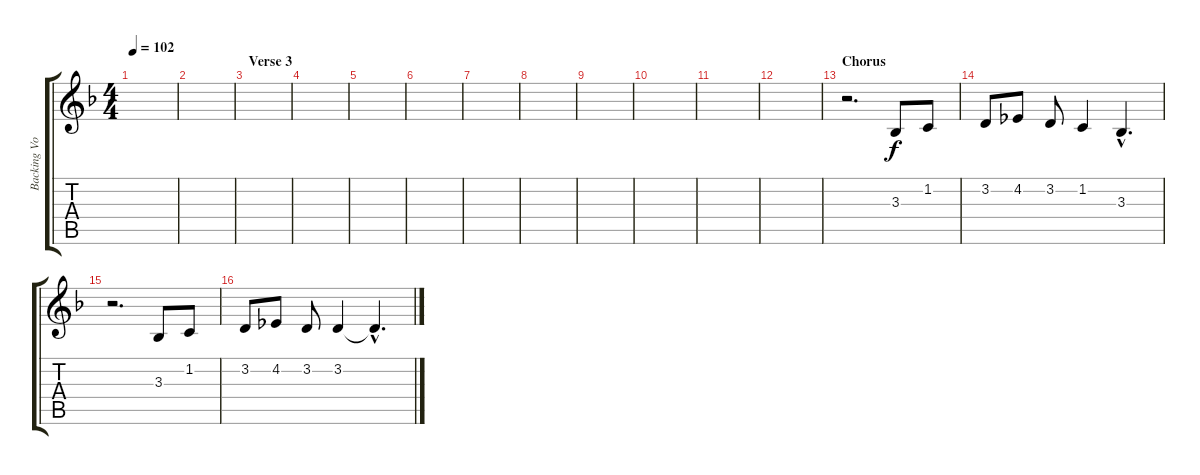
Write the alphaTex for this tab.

\track ("Backing Vocals" "Backing Vo") {instrument synthstrings2}
\staff {score tabs}
\tuning (E4 B3 G3 D3 A2 E2) {hide}
\ts (4 4)
\tempo 102
\clef g2
\ks dminor
|
|
\section ("" "Verse 3")
|
|
|
|
|
|
|
|
|
|
\section ("" "Chorus")
r.2{d} 3.3.8 1.2.8 |
3.2.8 4.2.8 3.2.8 1.2.4 3.3{hac}.4{d} |
r.2{d} 3.3.8 1.2.8 |
3.2.8 4.2.8 3.2.8 3.2.4 3.2{hac t}.4{d}
